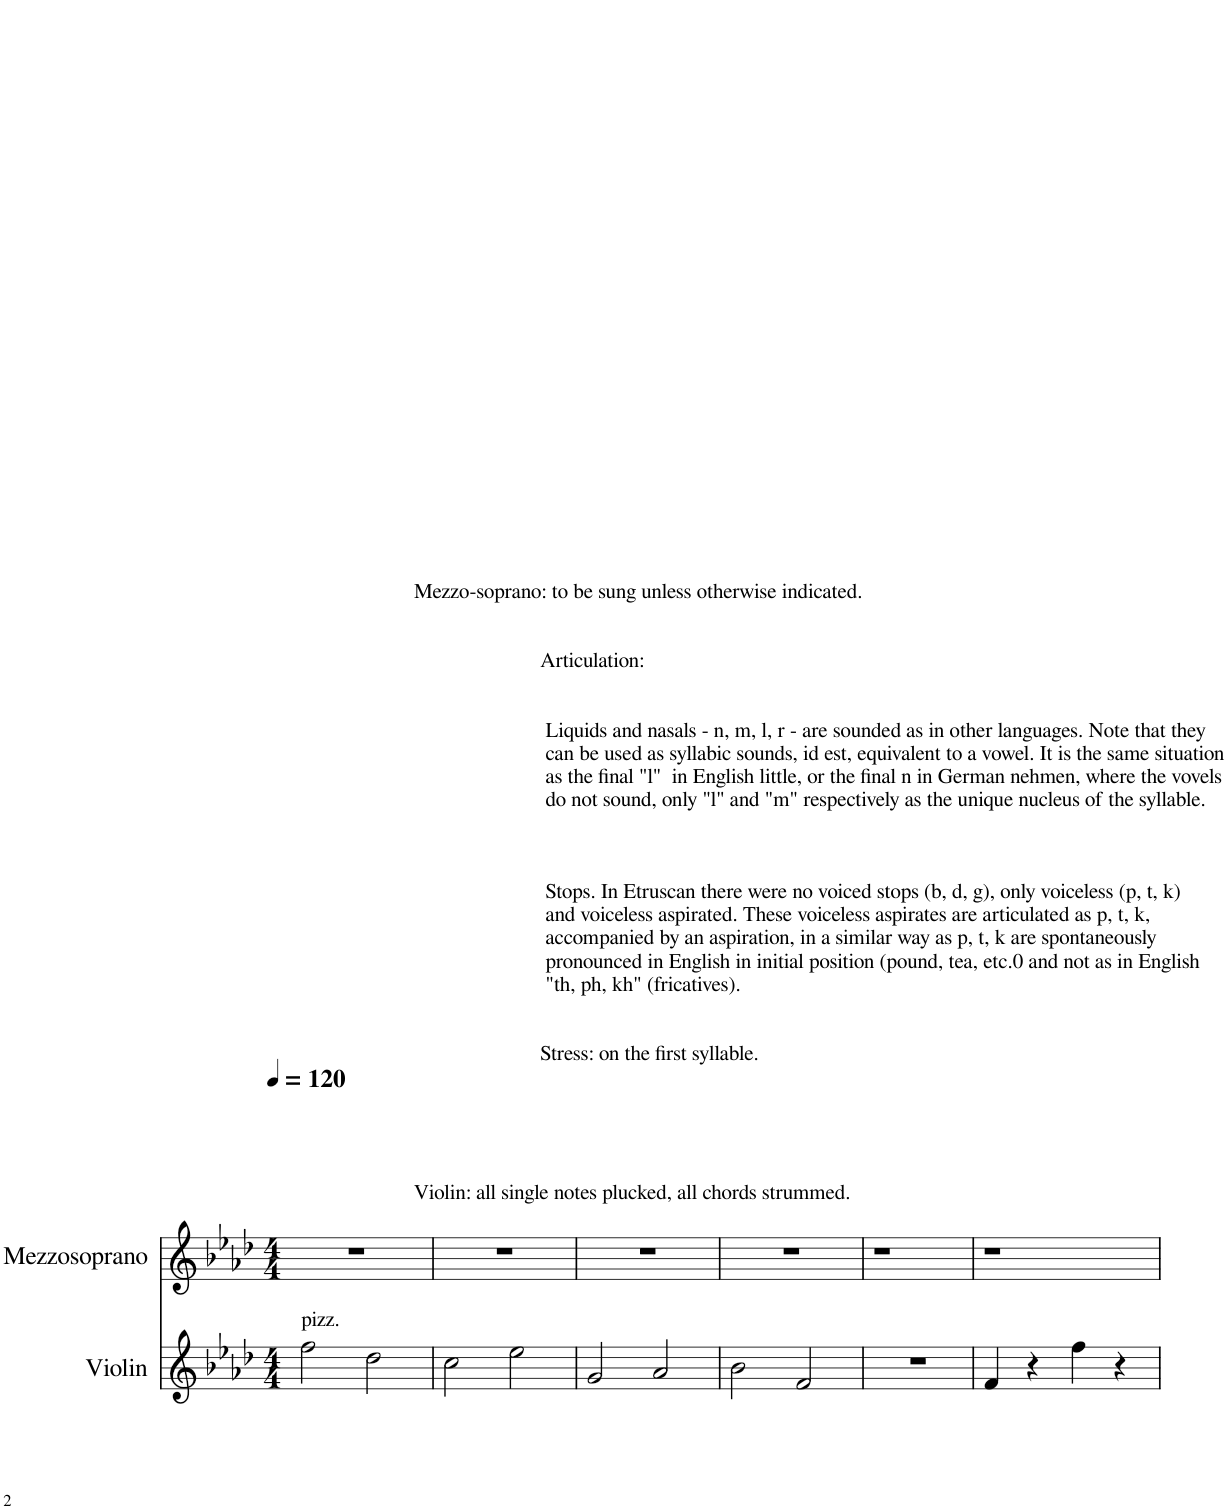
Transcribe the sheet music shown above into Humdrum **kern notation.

**kern	**kern
*part2	*part1
*staff2	*staff1
*I"Violin	*I"Mezzosoprano
*I'Vl.	*I'Mzs.
*clefG2	*clefG2
*k[b-e-a-d-]	*k[b-e-a-d-]
*M4/4	*M4/4
*MM120	*MM120
=1	=1
!LO:TX:a:t=pizz.	!
2ff\	1r
2dd-\	.
=2	=2
2cc\	1r
2ee-\	.
=3	=3
2g/	1r
2a-/	.
=4	=4
2b-\	1r
2f/	.
=5	=5
!	!LO:TX:a:t=Mezzo-soprano&colon; to be sung unless otherwise indicated.
!	!LO:TX:a:t=Articulation&colon;
!	!LO:TX:a:t=Liquids and nasals - n, m, l, r - are sounded as in other languages. Note that they
!	!LO:TX:a:t=can be used as syllabic sounds, id est, equivalent to a vowel. It is the same situation
!	!LO:TX:a:t=as the final "l"  in English little, or the final n in German nehmen, where the vovels
!	!LO:TX:a:t=do not sound, only "l" and "m" respectively as the unique nucleus of the syllable.
!	!LO:TX:a:t=Stops. In Etruscan there were no voiced stops (b, d, g), only voiceless (p, t, k)
!	!LO:TX:a:t=and voiceless aspirated. These voiceless aspirates are articulated as p, t, k,
!	!LO:TX:a:t=accompanied by an aspiration, in a similar way as p, t, k are spontaneously
!	!LO:TX:a:t=pronounced in English in initial position (pound, tea, etc.0 and not as in English
!	!LO:TX:a:t="th, ph, kh" (fricatives).
!	!LO:TX:a:t=Stress&colon; on the first syllable.
!	!LO:TX:a:t=Violin&colon; all single notes plucked, all chords strummed.
1r	1r
=6	=6
4f/	1r
4r	.
4ff\	.
4r	.
=	=
*-	*-
